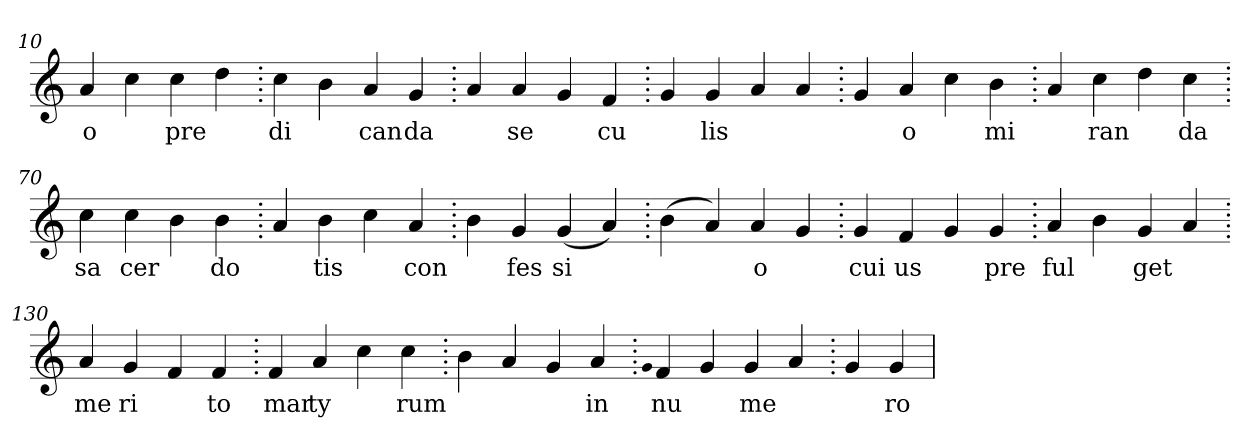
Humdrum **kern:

**kern	**text
*part1	*part1
*staff1	*staff1
*clefG2	*
=10.	=10.
4a	o
4cc	.
4cc	pre
4dd	.
=20.	=20.
4cc	di
4b	.
4a	can
4g	da
=30.	=30.
4a	.
4a	se
4g	.
4f	cu
=40.	=40.
4g	.
4g	lis
4a	.
4a	.
=50.	=50.
4g	.
4a	o
4cc	.
4b	mi
=60.	=60.
4a	.
4cc	ran
4dd	.
4cc	da
=70.	=70.
4cc	sa
4cc	cer
4b	.
4b	do
=80.	=80.
4a	.
4b	tis
4cc	.
4a	con
=90.	=90.
4b	.
4g	fes
(>4g	si
4a)	.
=100.	=100.
(>4b	.
4a)	.
4a	o
4g	.
=110.	=110.
4g	cui
4f	us
4g	.
4g	pre
=120.	=120.
4a	ful
4b	.
4g	get
4a	.
=130.	=130.
4a	me
4g	ri
4f	.
4f	to
=140.	=140.
4f	mar
4a	ty
4cc	.
4cc	rum
=150.	=150.
4b	.
4a	.
4g	.
4a	in
=160.	=160.
qqg	.
4f	nu
4g	.
4g	me
4a	.
=170.	=170.
4g	.
4g	ro
=	=
*-	*-
